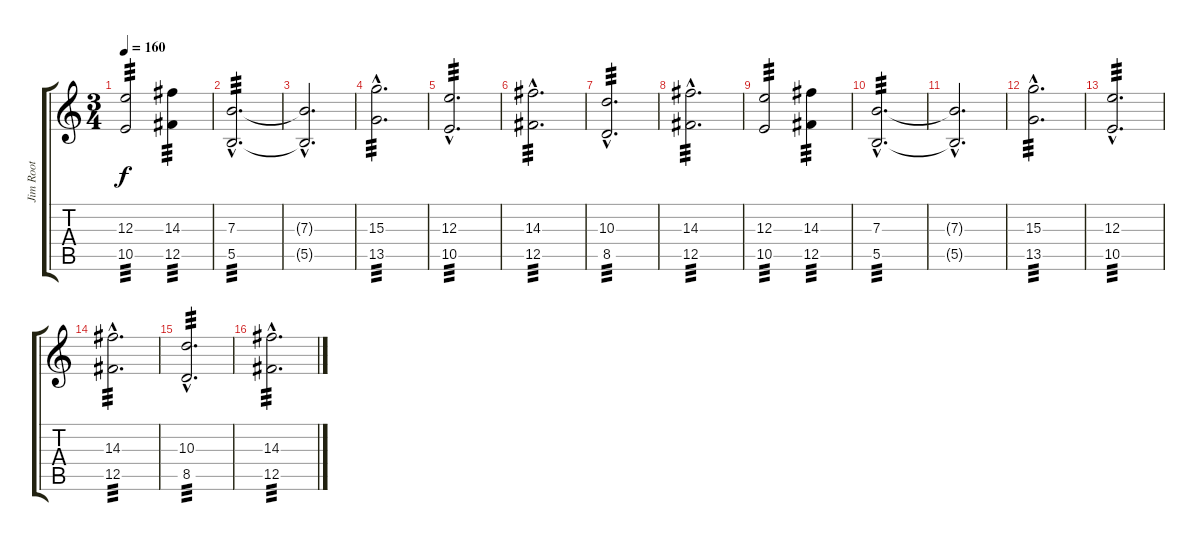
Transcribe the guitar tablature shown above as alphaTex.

\track ("Jim Root" "Jim Root") {instrument distortionguitar}
\staff {score tabs}
\tuning (Db4 Ab3 E3 B2 Gb2 B1) {hide}
\ts (3 4)
\tempo 160
\clef g2
\ks c
(12.3 10.5).2{tp 3 dy f} (14.3 12.5).4{tp 3} |
(7.3{hac} 5.5{hac}).2{d tp 3} |
(7.3{hac t} 5.5{hac t}).2{d} |
(15.3{hac} 13.5{hac}).2{d tp 3} |
(12.3{hac} 10.5{hac}).2{d tp 3} |
(14.3{hac} 12.5{hac}).2{d tp 3} |
(10.3{hac} 8.5{hac}).2{d tp 3} |
(14.3{hac} 12.5{hac}).2{d tp 3} |
(12.3 10.5).2{tp 3} (14.3 12.5).4{tp 3} |
(7.3{hac} 5.5{hac}).2{d tp 3} |
(7.3{hac t} 5.5{hac t}).2{d} |
(15.3{hac} 13.5{hac}).2{d tp 3} |
(12.3{hac} 10.5{hac}).2{d tp 3} |
(14.3{hac} 12.5{hac}).2{d tp 3} |
(10.3{hac} 8.5{hac}).2{d tp 3} |
(14.3{hac} 12.5{hac}).2{d tp 3}
